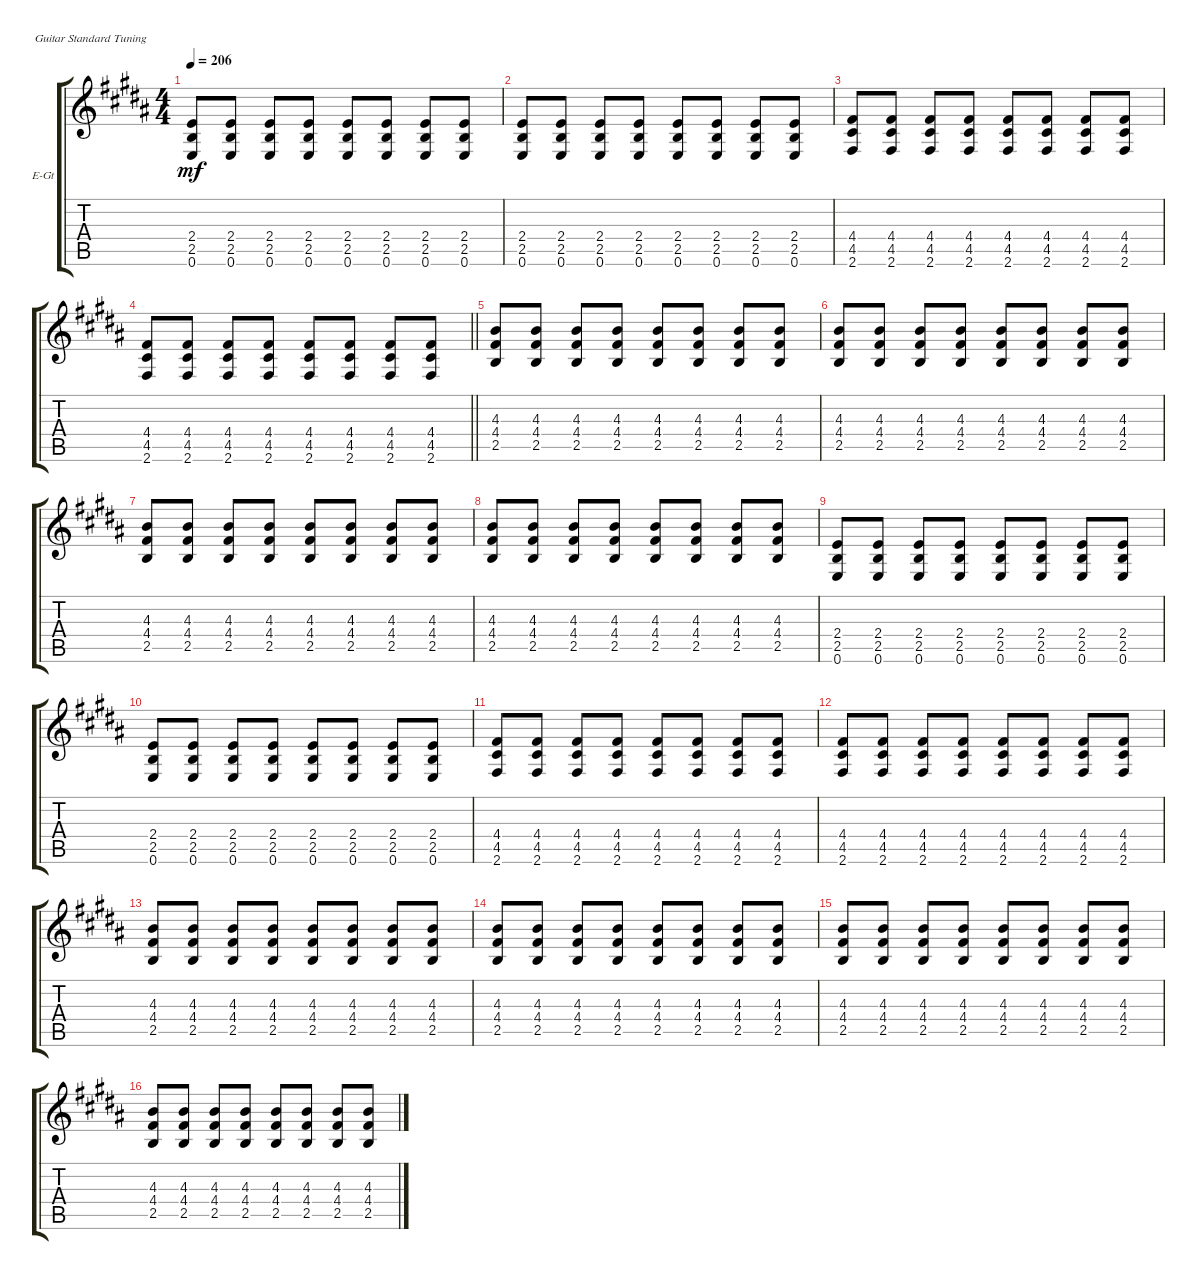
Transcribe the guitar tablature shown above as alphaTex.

\defaultSystemsLayout 4
\bracketExtendMode groupsimilarinstruments
\firstSystemTrackNameOrientation horizontal
\otherSystemsTrackNameOrientation horizontal
\track ("Guitar 4" "E-Gt") {instrument distortionguitar}
\staff {score tabs}
\tuning (E4 B3 G3 D3 A2 E2)
\ts (4 4)
\tempo 206
\clef g2
\ks b
(0.6 2.5 2.4).8{dy mf} (0.6 2.5 2.4).8 (0.6 2.5 2.4).8 (0.6 2.5 2.4).8 (0.6 2.5 2.4).8 (0.6 2.5 2.4).8 (0.6 2.5 2.4).8 (0.6 2.5 2.4).8 |
(0.6 2.5 2.4).8 (0.6 2.5 2.4).8 (0.6 2.5 2.4).8 (0.6 2.5 2.4).8 (0.6 2.5 2.4).8 (0.6 2.5 2.4).8 (0.6 2.5 2.4).8 (0.6 2.5 2.4).8 |
(2.6 4.5 4.4).8 (2.6 4.5 4.4).8 (2.6 4.5 4.4).8 (2.6 4.5 4.4).8 (2.6 4.5 4.4).8 (2.6 4.5 4.4).8 (2.6 4.5 4.4).8 (2.6 4.5 4.4).8 |
\barLineRight lightlight
(2.6 4.5 4.4).8 (2.6 4.5 4.4).8 (2.6 4.5 4.4).8 (2.6 4.5 4.4).8 (2.6 4.5 4.4).8 (2.6 4.5 4.4).8 (2.6 4.5 4.4).8 (2.6 4.5 4.4).8 |
(2.5 4.4 4.3).8 (2.5 4.4 4.3).8 (2.5 4.4 4.3).8 (2.5 4.4 4.3).8 (2.5 4.4 4.3).8 (2.5 4.4 4.3).8 (2.5 4.4 4.3).8 (2.5 4.4 4.3).8 |
(2.5 4.4 4.3).8 (2.5 4.4 4.3).8 (2.5 4.4 4.3).8 (2.5 4.4 4.3).8 (2.5 4.4 4.3).8 (2.5 4.4 4.3).8 (2.5 4.4 4.3).8 (2.5 4.4 4.3).8 |
(2.5 4.4 4.3).8 (2.5 4.4 4.3).8 (2.5 4.4 4.3).8 (2.5 4.4 4.3).8 (2.5 4.4 4.3).8 (2.5 4.4 4.3).8 (2.5 4.4 4.3).8 (2.5 4.4 4.3).8 |
(2.5 4.4 4.3).8 (2.5 4.4 4.3).8 (2.5 4.4 4.3).8 (2.5 4.4 4.3).8 (2.5 4.4 4.3).8 (2.5 4.4 4.3).8 (2.5 4.4 4.3).8 (2.5 4.4 4.3).8 |
(0.6 2.5 2.4).8 (0.6 2.5 2.4).8 (0.6 2.5 2.4).8 (0.6 2.5 2.4).8 (0.6 2.5 2.4).8 (0.6 2.5 2.4).8 (0.6 2.5 2.4).8 (0.6 2.5 2.4).8 |
(0.6 2.5 2.4).8 (0.6 2.5 2.4).8 (0.6 2.5 2.4).8 (0.6 2.5 2.4).8 (0.6 2.5 2.4).8 (0.6 2.5 2.4).8 (0.6 2.5 2.4).8 (0.6 2.5 2.4).8 |
(2.6 4.5 4.4).8 (2.6 4.5 4.4).8 (2.6 4.5 4.4).8 (2.6 4.5 4.4).8 (2.6 4.5 4.4).8 (2.6 4.5 4.4).8 (2.6 4.5 4.4).8 (2.6 4.5 4.4).8 |
(2.6 4.5 4.4).8 (2.6 4.5 4.4).8 (2.6 4.5 4.4).8 (2.6 4.5 4.4).8 (2.6 4.5 4.4).8 (2.6 4.5 4.4).8 (2.6 4.5 4.4).8 (2.6 4.5 4.4).8 |
(2.5 4.4 4.3).8 (2.5 4.4 4.3).8 (2.5 4.4 4.3).8 (2.5 4.4 4.3).8 (2.5 4.4 4.3).8 (2.5 4.4 4.3).8 (2.5 4.4 4.3).8 (2.5 4.4 4.3).8 |
(2.5 4.4 4.3).8 (2.5 4.4 4.3).8 (2.5 4.4 4.3).8 (2.5 4.4 4.3).8 (2.5 4.4 4.3).8 (2.5 4.4 4.3).8 (2.5 4.4 4.3).8 (2.5 4.4 4.3).8 |
(2.5 4.4 4.3).8 (2.5 4.4 4.3).8 (2.5 4.4 4.3).8 (2.5 4.4 4.3).8 (2.5 4.4 4.3).8 (2.5 4.4 4.3).8 (2.5 4.4 4.3).8 (2.5 4.4 4.3).8 |
(2.5 4.4 4.3).8 (2.5 4.4 4.3).8 (2.5 4.4 4.3).8 (2.5 4.4 4.3).8 (2.5 4.4 4.3).8 (2.5 4.4 4.3).8 (2.5 4.4 4.3).8 (2.5 4.4 4.3).8
